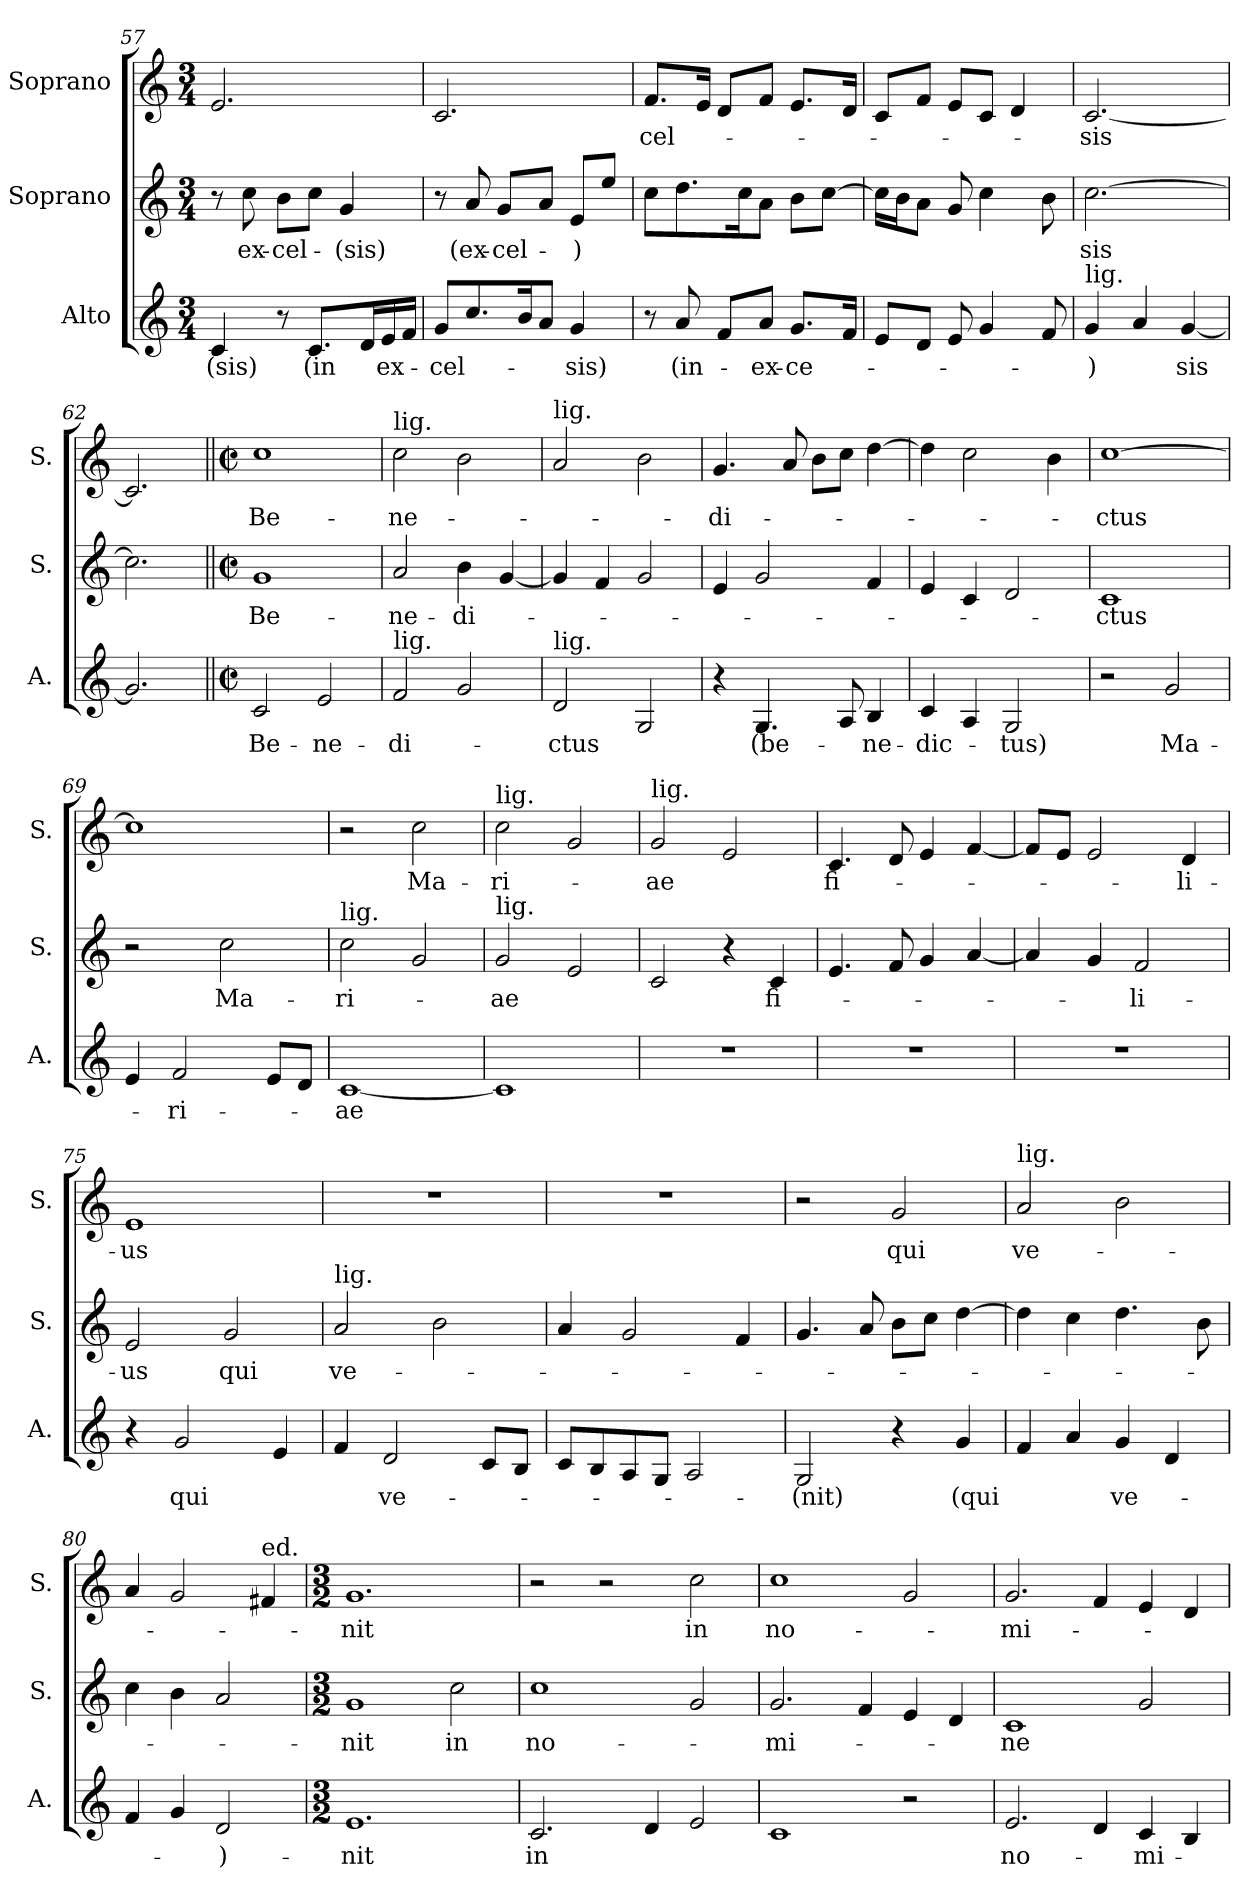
**kern	**text	**kern	**text	**kern	**text
*part3	*part3	*part2	*part2	*part1	*part1
*staff3	*staff3	*staff2	*staff2	*staff1	*staff1
*I"Alto	*	*I"Soprano	*	*I"Soprano	*
*I'A.	*	*I'S.	*	*I'S.	*
*clefG2	*	*clefG2	*	*clefG2	*
*k[]	*	*k[]	*	*k[]	*
*M3/4	*	*M3/4	*	*M3/4	*
=57	=57	=57	=57	=57	=57
!	!LO:LY:b	!	!	!	!
4c/	(sis)	8r	.	2.e/	.
!	!	!	!LO:LY:b	!	!
.	.	8cc\	ex-	.	.
!	!	!	!LO:LY:b	!	!
8r	.	8b\L	-cel-	.	.
!	!LO:LY:b	!	!	!	!
8.c/L	(in	8cc\J	.	.	.
!	!	!	!LO:LY:b	!	!
.	.	4g/	-(sis)	.	.
16d/L	.	.	.	.	.
!	!LO:LY:b	!	!	!	!
16e/	ex-	.	.	.	.
16f/JJ	.	.	.	.	.
=58	=58	=58	=58	=58	=58
!	!LO:LY:b	!	!	!	!
8g/L	-cel-	8r	.	2.c/	.
!	!	!	!LO:LY:b	!	!
8.cc/	.	8a/	(ex-	.	.
!	!	!	!LO:LY:b	!	!
.	.	8g/L	-cel-	.	.
16b/K	.	.	.	.	.
8a/J	.	8a/J	.	.	.
!	!LO:LY:b	!	!LO:LY:b	!	!
4g/	-sis)	8e/L	-)	.	.
.	.	8ee/J	.	.	.
=59	=59	=59	=59	=59	=59
!	!	!	!	!	!LO:LY:b
8r	.	8cc\L	.	8.f/L	-cel-
!	!LO:LY:b	!	!	!	!
8a/	(in-	8.dd\	.	.	.
.	.	.	.	16e/Jk	.
8f/L	.	.	.	8d/L	.
.	.	16cc\K	.	.	.
!	!LO:LY:b	!	!	!	!
8a/J	-ex-	8a\J	.	8f/J	.
!	!LO:LY:b	!	!	!	!
8.g/L	-ce-	8b\L	.	8.e/L	.
.	.	[8cc\J	.	.	.
16f/Jk	.	.	.	16d/Jk	.
=60	=60	=60	=60	=60	=60
8e/L	.	16cc\LL]	.	8c/L	.
.	.	16b\J	.	.	.
8d/J	.	8a\J	.	8f/J	.
8e/	.	8g/	.	8e/L	.
4g/	.	4cc\	.	8c/J	.
.	.	.	.	4d/	.
8f/	.	8b\	.	.	.
=61	=61	=61	=61	=61	=61
!LO:TX:a:t=lig.	!	!	!	!	!
!	!LO:LY:b	!	!LO:LY:b	!	!LO:LY:b
4g/	)	[2.cc\	-sis	[2.c/	-sis
4a/	.	.	.	.	.
!	!LO:LY:b	!	!	!	!
[4g/	-sis	.	.	.	.
=62	=62	=62	=62	=62	=62
2.g/]	.	2.cc\]	.	2.c/]	.
=63||	=63||	=63||	=63||	=63||	=63||
*M2/2	*	*M2/2	*	*M2/2	*
*met(c|)	*	*met(c|)	*	*met(c|)	*
!	!LO:LY:b	!	!LO:LY:b	!	!LO:LY:b
2c/	Be-	1g	Be-	1cc	Be-
!	!LO:LY:b	!	!	!	!
2e/	-ne-	.	.	.	.
=64	=64	=64	=64	=64	=64
!	!	!	!	!LO:TX:a:t=lig.	!
!LO:TX:a:t=lig.	!	!	!	!	!
!	!LO:LY:b	!	!LO:LY:b	!	!LO:LY:b
2f/	-di-	2a/	-ne-	2cc\	-ne-
!	!	!	!LO:LY:b	!	!
2g/	.	4b\	-di-	2b\	.
.	.	[4g/	.	.	.
=65	=65	=65	=65	=65	=65
!	!	!	!	!LO:TX:a:t=lig.	!
!LO:TX:a:t=lig.	!	!	!	!	!
!	!LO:LY:b	!	!	!	!
2d/	-ctus	4g/]	.	2a/	.
.	.	4f/	.	.	.
2G/	.	2g/	.	2b\	.
=66	=66	=66	=66	=66	=66
!	!	!	!	!	!LO:LY:b
4r	.	4e/	.	4.g/	-di-
!	!LO:LY:b	!	!	!	!
4.G/	(be-	2g/	.	.	.
.	.	.	.	8a/	.
.	.	.	.	8b\L	.
8A/	.	.	.	8cc\J	.
!	!LO:LY:b	!	!	!	!
4B/	-ne-	4f/	.	[4dd\	.
=67	=67	=67	=67	=67	=67
!	!LO:LY:b	!	!	!	!
4c/	-dic-	4e/	.	4dd\]	.
4A/	.	4c/	.	2cc\	.
!	!LO:LY:b	!	!	!	!
2G/	-tus)	2d/	.	.	.
.	.	.	.	4b\	.
=68	=68	=68	=68	=68	=68
!	!	!	!LO:LY:b	!	!LO:LY:b
2r	.	1c	-ctus	[1cc	-ctus
!	!LO:LY:b	!	!	!	!
2g/	Ma-	.	.	.	.
=69	=69	=69	=69	=69	=69
4e/	.	2r	.	1cc]	.
!	!LO:LY:b	!	!	!	!
2f/	-ri-	.	.	.	.
!	!	!	!LO:LY:b	!	!
.	.	2cc\	Ma-	.	.
8e/L	.	.	.	.	.
8d/J	.	.	.	.	.
=70	=70	=70	=70	=70	=70
!	!	!LO:TX:a:t=lig.	!	!	!
!	!LO:LY:b	!	!LO:LY:b	!	!
[1c	-ae	2cc\	-ri-	2r	.
!	!	!	!	!	!LO:LY:b
.	.	2g/	.	2cc\	Ma-
=71	=71	=71	=71	=71	=71
!	!	!	!	!LO:TX:a:t=lig.	!
!	!	!LO:TX:a:t=lig.	!	!	!
!	!	!	!LO:LY:b	!	!LO:LY:b
1c]	.	2g/	-ae	2cc\	-ri-
.	.	2e/	.	2g/	.
=72	=72	=72	=72	=72	=72
!	!	!	!	!LO:TX:a:t=lig.	!
!	!	!	!	!	!LO:LY:b
1r	.	2c/	.	2g/	-ae
.	.	4r	.	2e/	.
!	!	!	!LO:LY:b	!	!
.	.	4c/	fi-	.	.
=73	=73	=73	=73	=73	=73
!	!	!	!	!	!LO:LY:b
1r	.	4.e/	.	4.c/	fi-
.	.	8f/	.	8d/	.
.	.	4g/	.	4e/	.
.	.	[4a/	.	[4f/	.
=74	=74	=74	=74	=74	=74
1r	.	4a/]	.	8f/L]	.
.	.	.	.	8e/J	.
.	.	4g/	.	2e/	.
!	!	!	!LO:LY:b	!	!
.	.	2f/	-li-	.	.
!	!	!	!	!	!LO:LY:b
.	.	.	.	4d/	-li-
=75	=75	=75	=75	=75	=75
!	!	!	!LO:LY:b	!	!LO:LY:b
4r	.	2e/	-us	1e	-us
!	!LO:LY:b	!	!	!	!
2g/	-qui	.	.	.	.
!	!	!	!LO:LY:b	!	!
.	.	2g/	qui	.	.
4e/	.	.	.	.	.
=76	=76	=76	=76	=76	=76
!	!	!LO:TX:a:t=lig.	!	!	!
!	!	!	!LO:LY:b	!	!
4f/	.	2a/	ve-	1r	.
!	!LO:LY:b	!	!	!	!
2d/	ve-	.	.	.	.
.	.	2b\	.	.	.
8c/L	.	.	.	.	.
8B/J	.	.	.	.	.
=77	=77	=77	=77	=77	=77
8c/L	.	4a/	.	1r	.
8B/	.	.	.	.	.
8A/	.	2g/	.	.	.
8G/J	.	.	.	.	.
2A/	.	.	.	.	.
.	.	4f/	.	.	.
=78	=78	=78	=78	=78	=78
!	!LO:LY:b	!	!	!	!
2G/	-(nit)	4.g/	.	2r	.
.	.	8a/	.	.	.
!	!	!	!	!	!LO:LY:b
4r	.	8b\L	.	2g/	qui
.	.	8cc\J	.	.	.
!	!LO:LY:b	!	!	!	!
4g/	-(qui	[4dd\	.	.	.
=79	=79	=79	=79	=79	=79
!	!	!	!	!LO:TX:a:t=lig.	!
!	!	!	!	!	!LO:LY:b
4f/	.	4dd\]	.	2a/	ve-
4a/	.	4cc\	.	.	.
!	!LO:LY:b	!	!	!	!
4g/	ve-	4.dd\	.	2b\	.
4d/	.	.	.	.	.
.	.	8b\	.	.	.
=80	=80	=80	=80	=80	=80
4f/	.	4cc\	.	4a/	.
4g/	.	4b\	.	2g/	.
!	!LO:LY:b	!	!	!	!
2d/	-)-	2a/	.	.	.
!	!	!	!	!LO:TX:a:t=ed.	!
.	.	.	.	4f#X/	.
=81	=81	=81	=81	=81	=81
*M3/2	*	*M3/2	*	*M3/2	*
!	!LO:LY:b	!	!LO:LY:b	!	!LO:LY:b
1.e	-nit	1g	-nit	1.g	-nit
!	!	!	!LO:LY:b	!	!
.	.	2cc\	in	.	.
=82	=82	=82	=82	=82	=82
!	!LO:LY:b	!	!LO:LY:b	!	!
2.c/	-in	1cc	no-	2r	.
.	.	.	.	2r	.
4d/	.	.	.	.	.
!	!	!	!	!	!LO:LY:b
2e/	.	2g/	.	2cc\	in
=83	=83	=83	=83	=83	=83
!	!	!	!LO:LY:b	!	!LO:LY:b
1c	.	2.g/	-mi-	1cc	no-
.	.	4f/	.	.	.
2r	.	4e/	.	2g/	.
.	.	4d/	.	.	.
=84	=84	=84	=84	=84	=84
!	!LO:LY:b	!	!LO:LY:b	!	!LO:LY:b
2.e/	no-	1c	-ne	2.g/	-mi-
4d/	.	.	.	4f/	.
!	!LO:LY:b	!	!	!	!
4c/	-mi-	2g/	.	4e/	.
4B/	.	.	.	4d/	.
=	=	=	=	=	=
*-	*-	*-	*-	*-	*-
